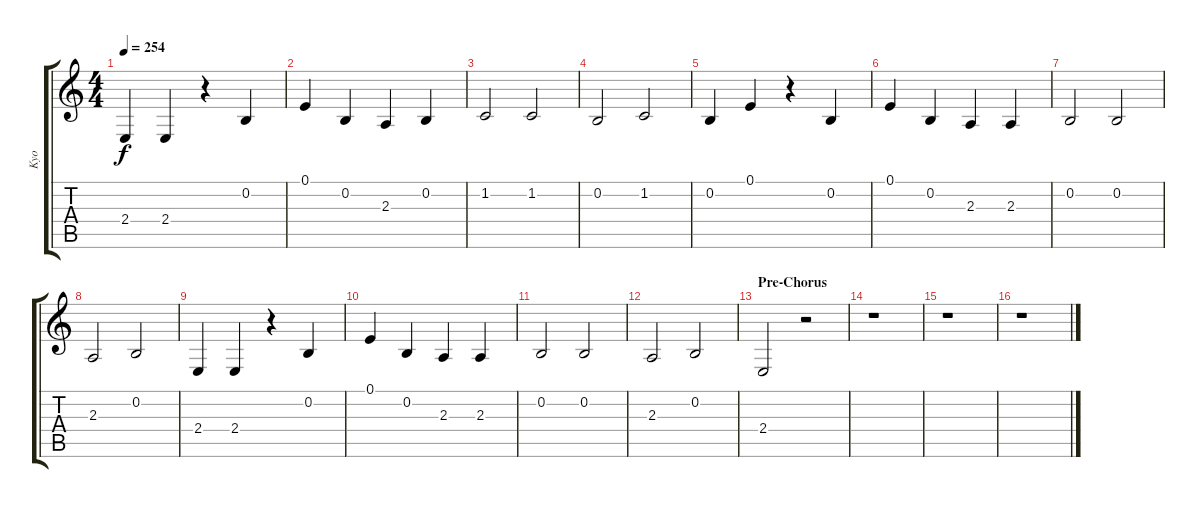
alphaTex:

\track ("Kyo" "Kyo") {instrument altosax}
\staff {score tabs}
\tuning (E4 B3 G3 D3 A2 E2) {hide}
\ts (4 4)
\tempo 254
\clef g2
\ks c
2.4.4{dy f} 2.4.4 r.4 0.2.4 |
0.1.4 0.2.4 2.3.4 0.2.4 |
1.2.2 1.2.2 |
0.2.2 1.2.2 |
0.2.4 0.1.4 r.4 0.2.4 |
0.1.4 0.2.4 2.3.4 2.3.4 |
0.2.2 0.2.2 |
2.3.2 0.2.2 |
2.4.4 2.4.4 r.4 0.2.4 |
0.1.4 0.2.4 2.3.4 2.3.4 |
0.2.2 0.2.2 |
2.3.2 0.2.2 |
\section ("" "Pre-Chorus")
2.4.2 r.2 |
r.1 |
r.1 |
r.1
